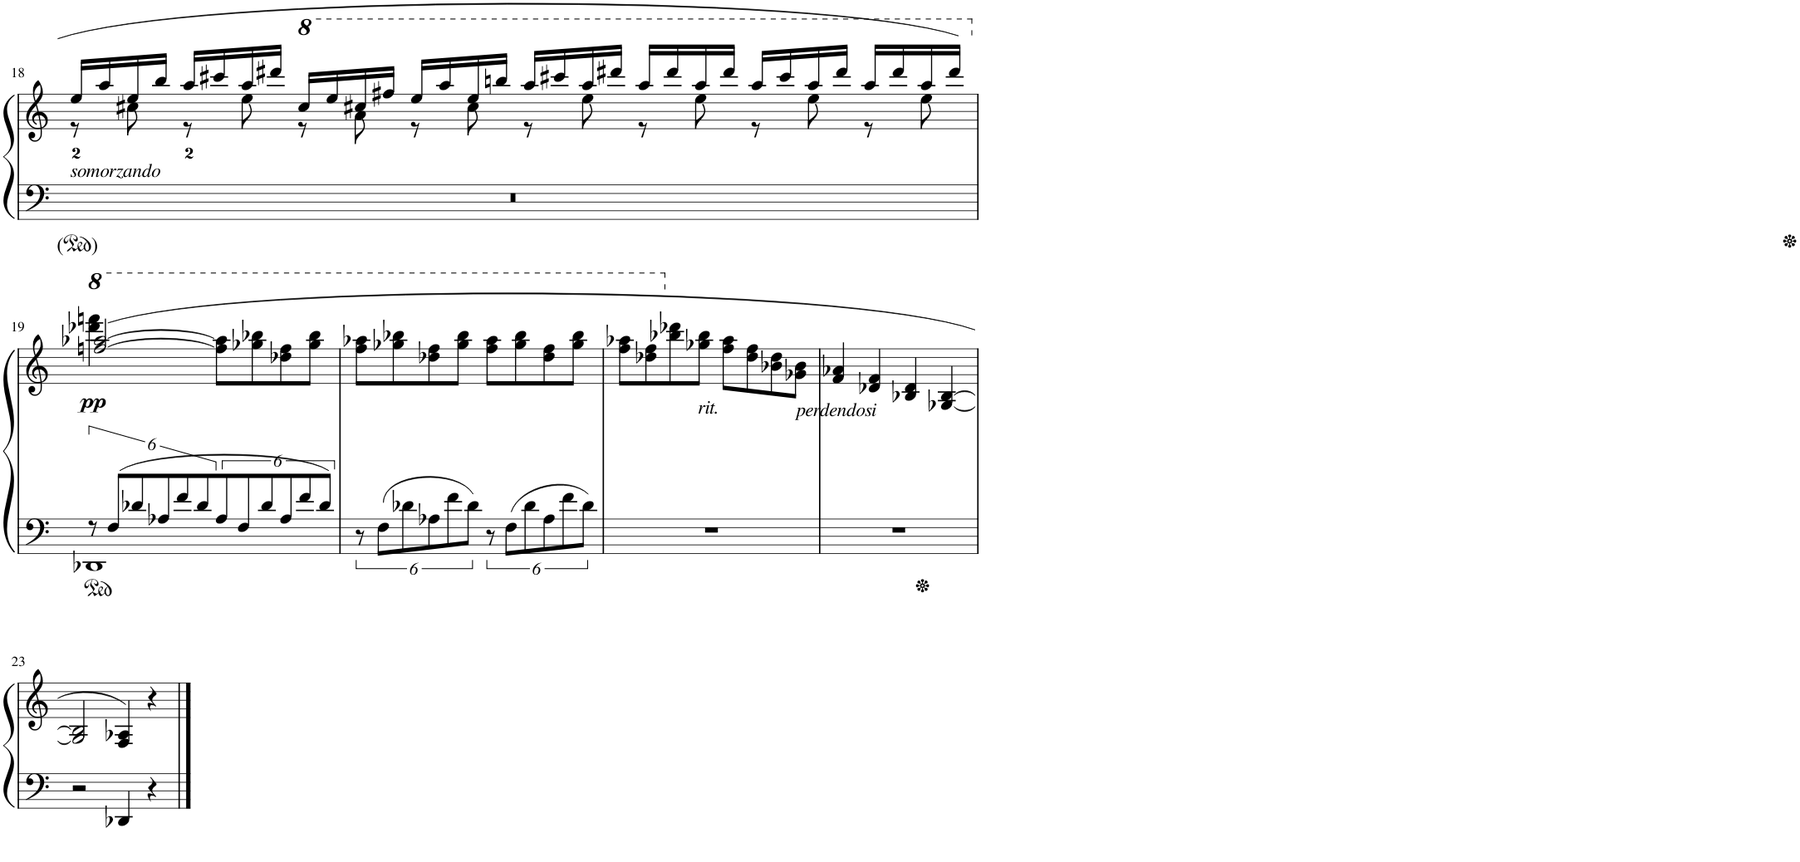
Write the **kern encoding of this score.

**kern	**kern	**dynam
*part1	*part1	*part1
*staff2	*staff1	*staff1/2
*I"Piano	*	*
*I'Pno.	*	*
!!LO:PB:g=z
*clefF4	*clefG2	*
*k[]	*k[]	*
*M8/4	*M8/4	*
=18	=18	=18
*	*^	*
!	!LO:TX:b:i:t=somorzando	!	!
0r	16ee/LL	8r	.
.	16aa/	.	.
.	16ee/	8cc#X\	.
.	16bb/JJ	.	.
.	16aa/LL	8r	.
.	16ccc#X/	.	.
.	16aa/	8ee\	.
.	16ddd#X/JJ	.	.
*	*8va	*	*
.	16ccc#/LL	8r	.
.	16eee/	.	.
.	16ccc#X/	8aa\	.
.	16fff#X/JJ	.	.
.	16eee/LL	8r	.
.	16aaa/	.	.
.	16eee/	8ccc#\	.
.	16bbbn/JJ	.	.
.	16aaa/LL	8r	.
.	16cccc#X/	.	.
.	16aaa/	8eee\	.
.	16dddd#X/JJ	.	.
.	16aaa/LL	8r	.
.	16dddd#/	.	.
.	16aaa/	8eee\	.
.	16dddd#/JJ	.	.
.	16aaa/LL	8r	.
.	16cccc#/	.	.
.	16aaa/	8eee\	.
.	16dddd#/JJ	.	.
.	16aaa/LL	8r	.
.	16dddd#/	.	.
.	16aaa/	8eee\	.
.	16dddd#/JJ	.	.
!!LO:LB:g=z	!!
=19	=19	=19	=19
*M4/4	*M4/4	*	*
*^	*	*	*
*	*	*X8va	*	*
*	*	*8va	*	*
!	!	!	!	!LO:DY:b
12r	1DD-X	([2fffn/ [2aaa-X/	4dddd-X\ 4ffffn\	pp
12F/L	.	.	.	.
12d-X/	.	.	.	.
12A-X/	.	.	2ryy	.
12f/	.	.	.	.
12d-/	.	.	.	.
12A-/	.	8fff\] 8aaa-\]L	.	.
12F/	.	.	.	.
.	.	8ggg-X\ 8bbb-X\	.	.
12d-/	.	.	.	.
12A-/	.	8ddd-X\ 8fff\	4ryy	.
12f/	.	.	.	.
.	.	8ggg-\ 8bbb-\J	.	.
12d-/J	.	.	.	.
*v	*v	*	*	*
*	*v	*v	*
=20	=20	=20
12r	8fff\ 8aaa-X\L	.
12F\L	.	.
.	8ggg-X\ 8bbb-X\	.
12d-X\	.	.
12A-X\	8ddd-X\ 8fff\	.
12f\	.	.
.	8ggg-\ 8bbb-\J	.
12d-\J	.	.
12r	8fff\ 8aaa-\L	.
12F\L	.	.
.	8ggg-\ 8bbb-\	.
12d-\	.	.
12A-\	8ddd-\ 8fff\	.
12f\	.	.
.	8ggg-\ 8bbb-\J	.
12d-\J	.	.
=21	=21	=21
1r	8fff\ 8aaa-X\L	.
.	8ddd-X\ 8fff\	.
*	*X8va	*
.	8bb-X\ 8ddd-X\	.
!	!LO:TX:b:i:t=rit.	!
.	8gg-X\ 8bb-\J	.
.	8ff\ 8aa-\L	.
.	8dd-\ 8ff\	.
.	8b-X\ 8dd-\	.
!	!LO:TX:b:i:t=perdendosi	!
.	8g-X\ 8b-\J	.
=22	=22	=22
1r	4f/ 4a-X/	.
.	4d-X/ 4f/	.
.	4B-X/ 4d-/	.
.	[4G-X/ [4B-/	.
!!LO:LB:g=z
=23	=23	=23
2r	2G-/] 2B-/]	.
4DD-X/	4F/ 4A-X/)	.
4r	4r	.
==	==	==
*-	*-	*-
